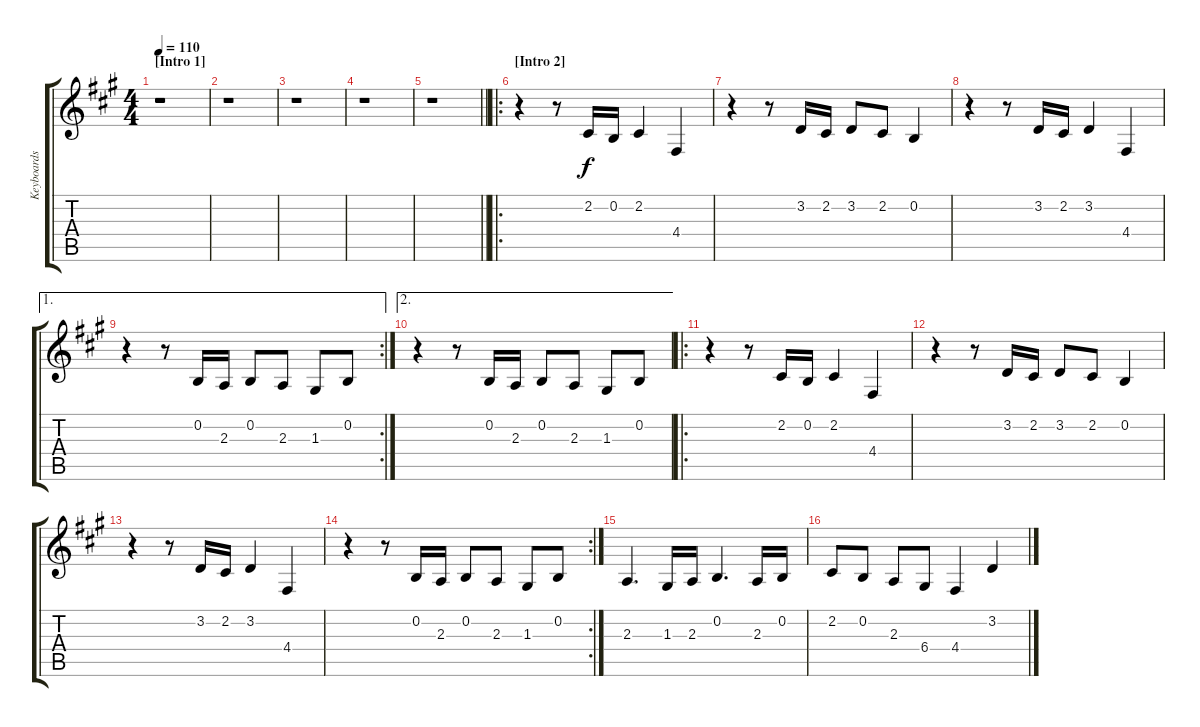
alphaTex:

\track ("Keyboards I" "Keyboards ") {instrument synthbrass2}
\staff {score tabs}
\tuning (E4 B3 G3 D3 A2 E2) {hide}
\ts (4 4)
\section ("" "[Intro 1]")
\tempo 110
\tempo 112
\tempo 110
\clef g2
\ks a
r.1{dy f volume 13 balance 8 instrument synthbrass2} |
r.1 |
r.1 |
r.1 |
\barLineRight lightlight
r.1 |
\ro
\section ("" "[Intro 2]")
r.4{instrument synthbrass2} r.8 2.2.16 0.2.16 2.2.4 4.4.4 |
r.4 r.8 3.2.16 2.2.16 3.2.8 2.2.8 0.2.4 |
r.4 r.8 3.2.16 2.2.16 3.2.4 4.4.4 |
\ae 1
\rc 2
r.4 r.8 0.2.16 2.3.16 0.2.8 2.3.8 1.3.8 0.2.8 |
\ae 2
r.4 r.8 0.2.16 2.3.16 0.2.8 2.3.8 1.3.8 0.2.8 |
\ro
r.4{balance 4} r.8 2.2.16 0.2.16 2.2.4 4.4.4 |
r.4 r.8 3.2.16 2.2.16 3.2.8 2.2.8 0.2.4 |
r.4 r.8 3.2.16 2.2.16 3.2.4 4.4.4 |
\rc 2
r.4 r.8 0.2.16 2.3.16 0.2.8 2.3.8 1.3.8 0.2.8 |
2.3.4{d} 1.3.16 2.3.16 0.2.4{d} 2.3.16 0.2.16 |
2.2.8 0.2.8 2.3.8 6.4.8 4.4.4 3.2.4
